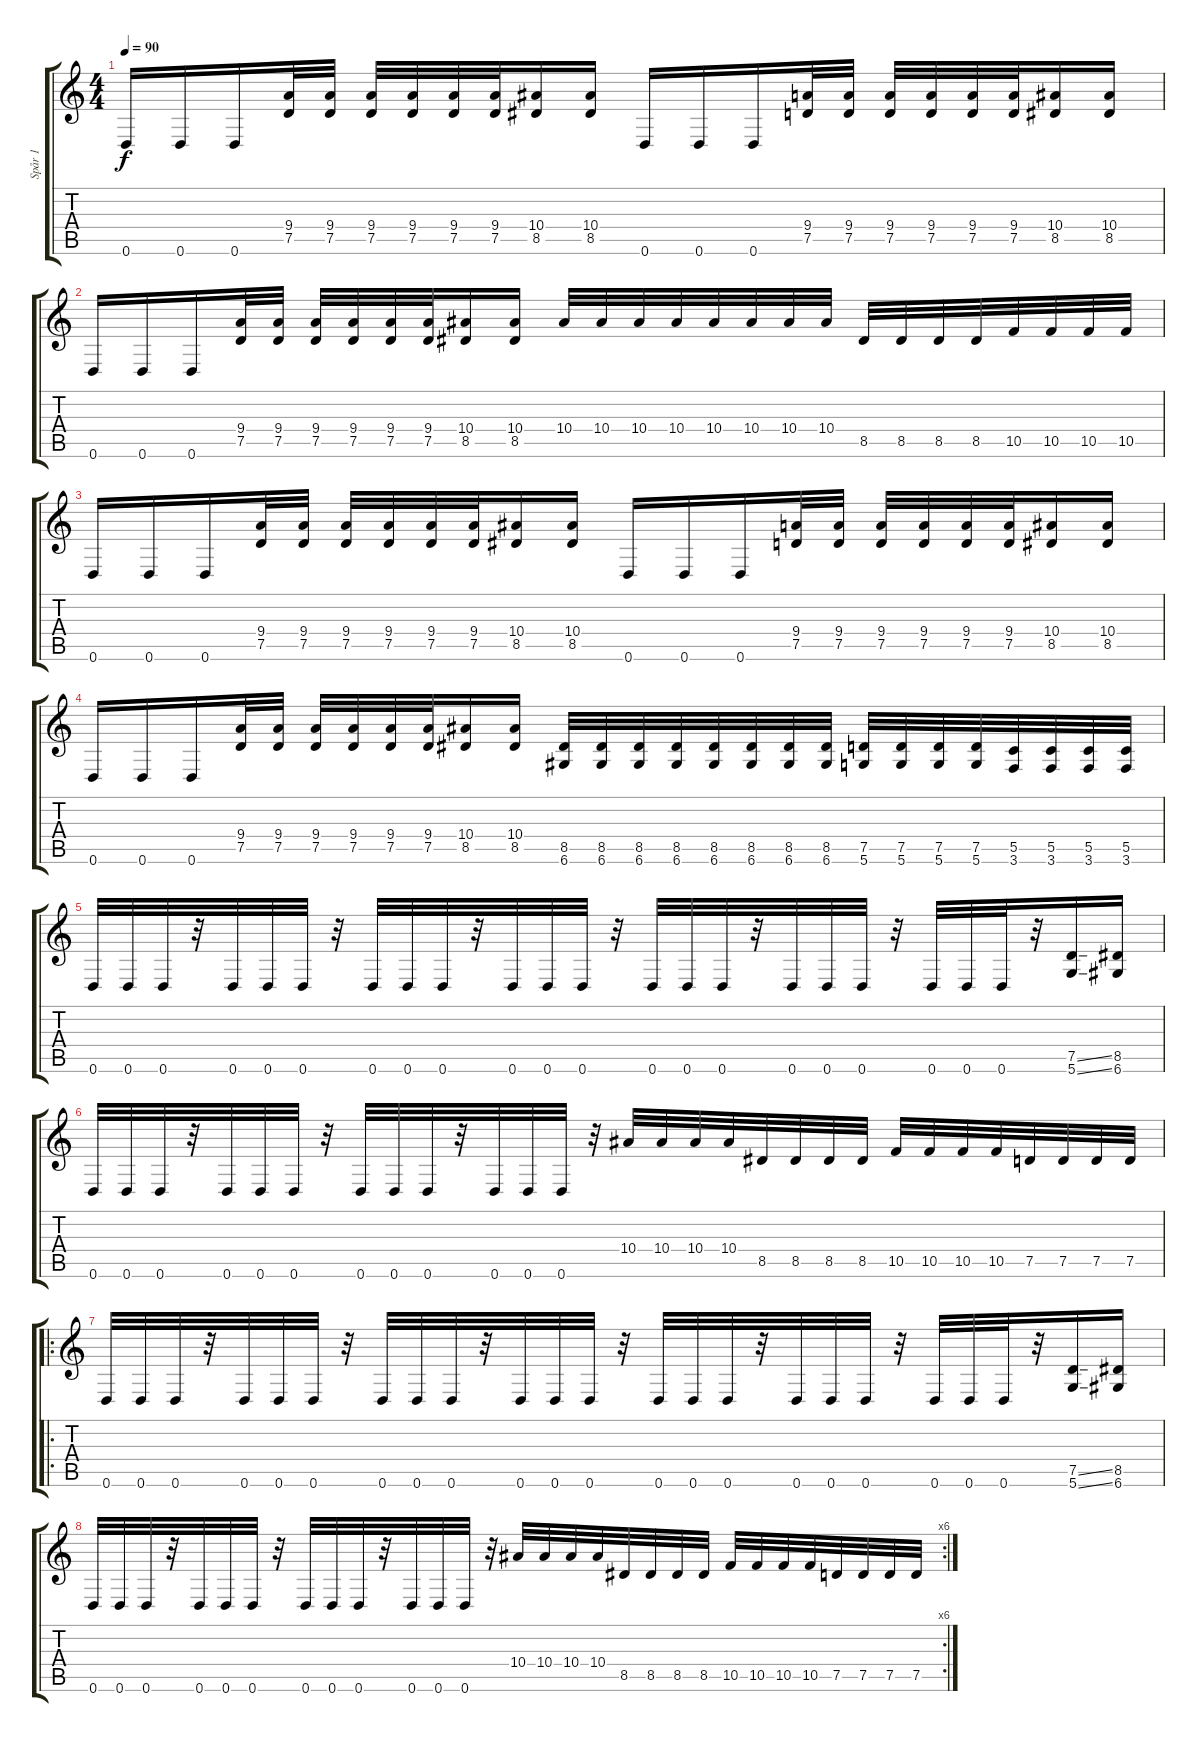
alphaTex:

\track ("Spår 1" "Spår 1") {instrument distortionguitar}
\staff {score tabs}
\tuning (D4 A3 F3 C3 G2 D2) {hide}
\ts (4 4)
\tempo 90
\clef g2
\ks c
0.6.16{dy f} 0.6.16 0.6.16 (9.4 7.5).32 (9.4 7.5).32 (9.4 7.5).32 (9.4 7.5).32 (9.4 7.5).32 (9.4 7.5).32 (10.4 8.5).16 (10.4 8.5).16 0.6.16 0.6.16 0.6.16 (9.4 7.5).32 (9.4 7.5).32 (9.4 7.5).32 (9.4 7.5).32 (9.4 7.5).32 (9.4 7.5).32 (10.4 8.5).16 (10.4 8.5).16 |
0.6.16 0.6.16 0.6.16 (9.4 7.5).32 (9.4 7.5).32 (9.4 7.5).32 (9.4 7.5).32 (9.4 7.5).32 (9.4 7.5).32 (10.4 8.5).16 (10.4 8.5).16 10.4.32 10.4.32 10.4.32 10.4.32 10.4.32 10.4.32 10.4.32 10.4.32 8.5.32 8.5.32 8.5.32 8.5.32 10.5.32 10.5.32 10.5.32 10.5.32 |
0.6.16 0.6.16 0.6.16 (9.4 7.5).32 (9.4 7.5).32 (9.4 7.5).32 (9.4 7.5).32 (9.4 7.5).32 (9.4 7.5).32 (10.4 8.5).16 (10.4 8.5).16 0.6.16 0.6.16 0.6.16 (9.4 7.5).32 (9.4 7.5).32 (9.4 7.5).32 (9.4 7.5).32 (9.4 7.5).32 (9.4 7.5).32 (10.4 8.5).16 (10.4 8.5).16 |
0.6.16 0.6.16 0.6.16 (9.4 7.5).32 (9.4 7.5).32 (9.4 7.5).32 (9.4 7.5).32 (9.4 7.5).32 (9.4 7.5).32 (10.4 8.5).16 (10.4 8.5).16 (8.5 6.6).32 (8.5 6.6).32 (8.5 6.6).32 (8.5 6.6).32 (8.5 6.6).32 (8.5 6.6).32 (8.5 6.6).32 (8.5 6.6).32 (7.5 5.6).32 (7.5 5.6).32 (7.5 5.6).32 (7.5 5.6).32 (5.5 3.6).32 (5.5 3.6).32 (5.5 3.6).32 (5.5 3.6).32 |
0.6.32 0.6.32 0.6.32 r.32 0.6.32 0.6.32 0.6.32 r.32 0.6.32 0.6.32 0.6.32 r.32 0.6.32 0.6.32 0.6.32 r.32 0.6.32 0.6.32 0.6.32 r.32 0.6.32 0.6.32 0.6.32 r.32 0.6.32 0.6.32 0.6.32 r.32 (7.5{ss} 5.6{ss}).16 (8.5 6.6).16 |
0.6.32 0.6.32 0.6.32 r.32 0.6.32 0.6.32 0.6.32 r.32 0.6.32 0.6.32 0.6.32 r.32 0.6.32 0.6.32 0.6.32 r.32 10.4.32 10.4.32 10.4.32 10.4.32 8.5.32 8.5.32 8.5.32 8.5.32 10.5.32 10.5.32 10.5.32 10.5.32 7.5.32 7.5.32 7.5.32 7.5.32 |
\ro
0.6.32 0.6.32 0.6.32 r.32 0.6.32 0.6.32 0.6.32 r.32 0.6.32 0.6.32 0.6.32 r.32 0.6.32 0.6.32 0.6.32 r.32 0.6.32 0.6.32 0.6.32 r.32 0.6.32 0.6.32 0.6.32 r.32 0.6.32 0.6.32 0.6.32 r.32 (7.5{ss} 5.6{ss}).16 (8.5 6.6).16 |
\rc 6
0.6.32 0.6.32 0.6.32 r.32 0.6.32 0.6.32 0.6.32 r.32 0.6.32 0.6.32 0.6.32 r.32 0.6.32 0.6.32 0.6.32 r.32 10.4.32 10.4.32 10.4.32 10.4.32 8.5.32 8.5.32 8.5.32 8.5.32 10.5.32 10.5.32 10.5.32 10.5.32 7.5.32 7.5.32 7.5.32 7.5.32
